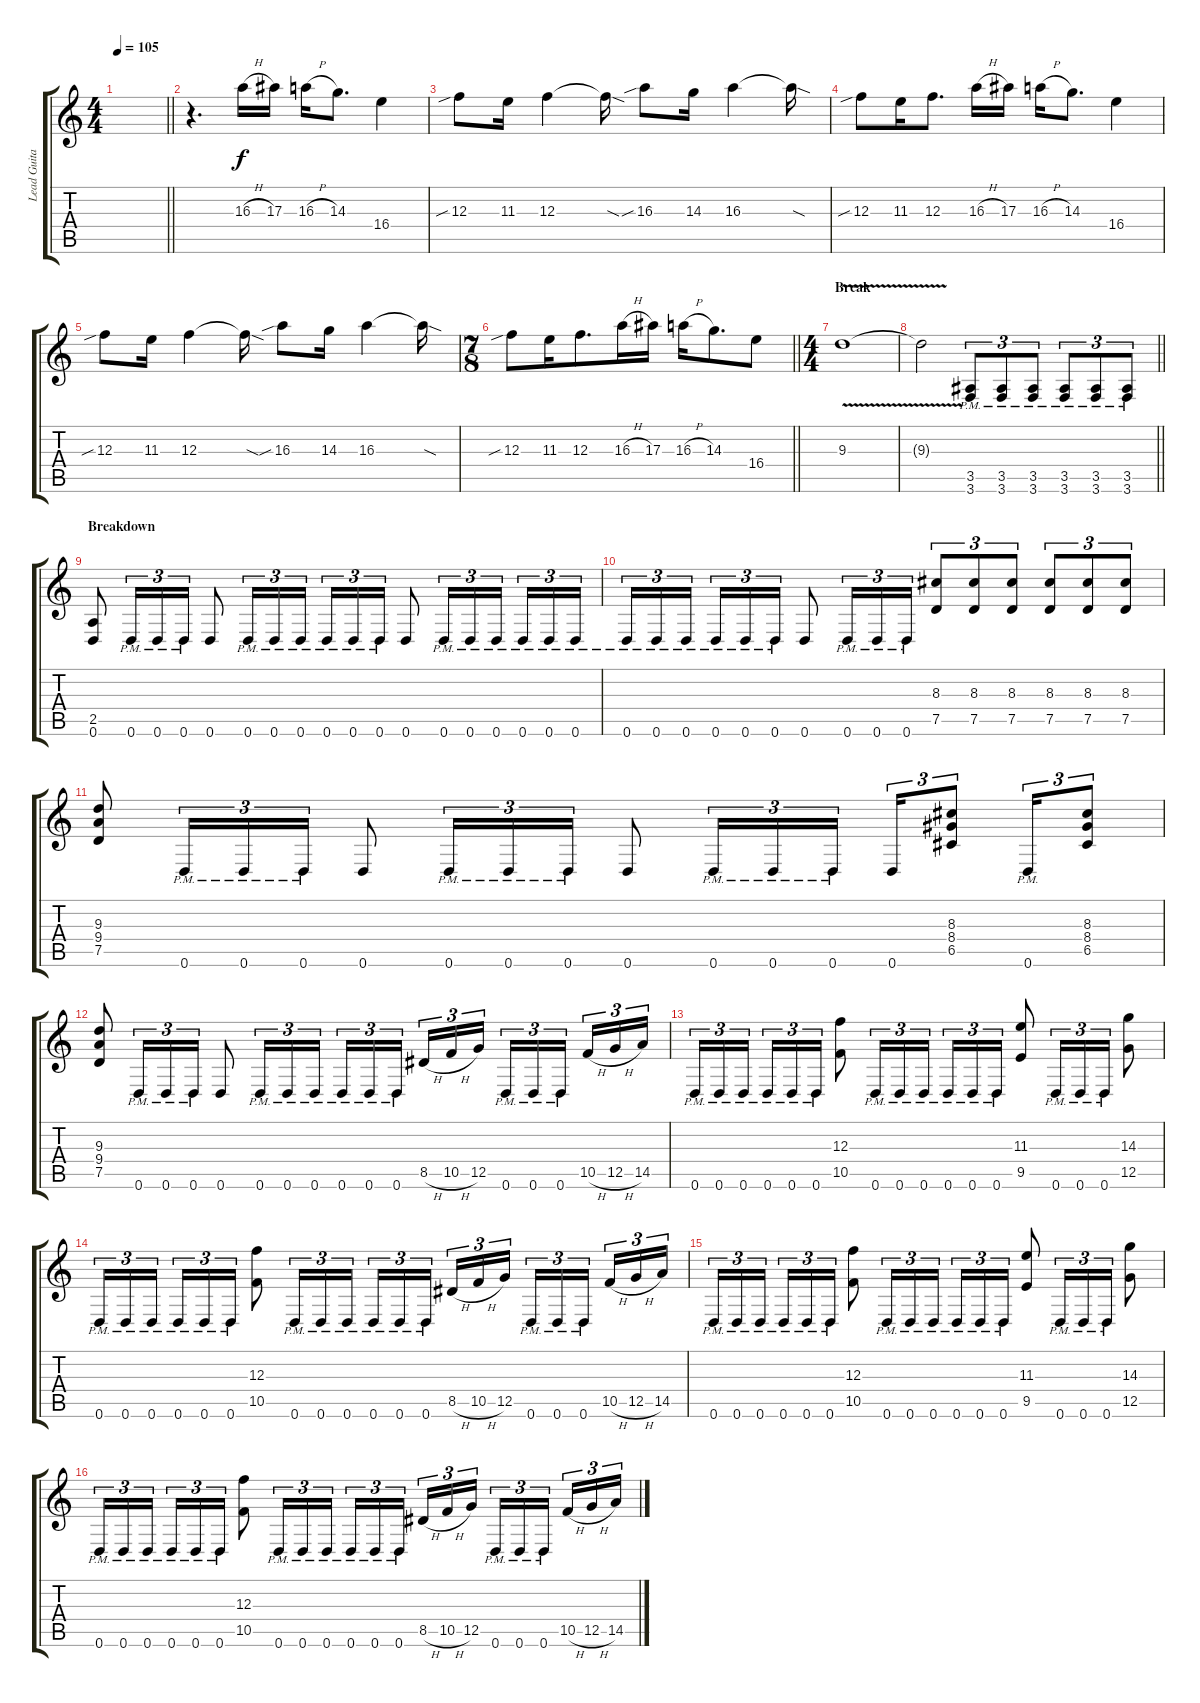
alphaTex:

\track ("Lead Guitar 1" "Lead Guita") {instrument overdrivenguitar}
\staff {score tabs}
\tuning (D4 A3 F3 C3 G2 D2) {hide}
\ts (4 4)
\tempo 105
\clef g2
\barLineRight lightlight
\ks c
|
r.4{d} 16.3{h}.16 17.3.16 16.3{h}.16 14.3.8{d} 16.4.4 |
12.3{sib}.8 11.3.16 12.3.4 12.3{sod t}.16 16.3{sib}.8 14.3.16 16.3.4 16.3{sod t}.16 |
12.3{sib}.8 11.3.16 12.3.8{d} 16.3{h}.16 17.3.16 16.3{h}.16 14.3.8{d} 16.4.4 |
12.3{sib}.8 11.3.16 12.3.4 12.3{sod t}.16 16.3{sib}.8 14.3.16 16.3.4 16.3{sod t}.16 |
\ts (7 8)
\barLineRight lightlight
12.3{sib}.8 11.3.16 12.3.8{d} 16.3{h}.16 17.3.16 16.3{h}.16 14.3.8{d} 16.4.8 |
\ts (4 4)
\section ("" "Break")
9.3{v}.1 |
\barLineRight lightlight
9.3{v t}.2 (3.5{pm} 3.6{pm}).8{tu (3 2)} (3.5{pm} 3.6{pm}).8{tu (3 2)} (3.5{pm} 3.6{pm}).8{tu (3 2)} (3.5{pm} 3.6{pm}).8{tu (3 2)} (3.5{pm} 3.6{pm}).8{tu (3 2)} (3.5{pm} 3.6{pm}).8{tu (3 2)} |
\section ("" "Breakdown")
(2.5 0.6).8 0.6{pm}.16{tu (3 2)} 0.6{pm}.16{tu (3 2)} 0.6{pm}.16{tu (3 2)} 0.6.8 0.6{pm}.16{tu (3 2)} 0.6{pm}.16{tu (3 2)} 0.6{pm}.16{tu (3 2)} 0.6{pm}.16{tu (3 2)} 0.6{pm}.16{tu (3 2)} 0.6{pm}.16{tu (3 2)} 0.6.8 0.6{pm}.16{tu (3 2)} 0.6{pm}.16{tu (3 2)} 0.6{pm}.16{tu (3 2) beam splitsecondary} 0.6{pm}.16{tu (3 2)} 0.6{pm}.16{tu (3 2)} 0.6{pm}.16{tu (3 2)} |
0.6{pm}.16{tu (3 2)} 0.6{pm}.16{tu (3 2)} 0.6{pm}.16{tu (3 2) beam splitsecondary} 0.6{pm}.16{tu (3 2)} 0.6{pm}.16{tu (3 2)} 0.6{pm}.16{tu (3 2)} 0.6.8 0.6{pm}.16{tu (3 2)} 0.6{pm}.16{tu (3 2)} 0.6{pm}.16{tu (3 2)} (8.3 7.5).8{tu (3 2)} (8.3 7.5).8{tu (3 2)} (8.3 7.5).8{tu (3 2)} (8.3 7.5).8{tu (3 2)} (8.3 7.5).8{tu (3 2)} (8.3 7.5).8{tu (3 2)} |
(9.3 9.4 7.5).8 0.6{pm}.16{tu (3 2)} 0.6{pm}.16{tu (3 2)} 0.6{pm}.16{tu (3 2)} 0.6.8 0.6{pm}.16{tu (3 2)} 0.6{pm}.16{tu (3 2)} 0.6{pm}.16{tu (3 2)} 0.6.8 0.6{pm}.16{tu (3 2)} 0.6{pm}.16{tu (3 2)} 0.6{pm}.16{tu (3 2)} 0.6.16{tu (3 2)} (8.3 8.4 6.5).8{tu (3 2)} 0.6{pm}.16{tu (3 2)} (8.3 8.4 6.5).8{tu (3 2)} |
(9.3 9.4 7.5).8 0.6{pm}.16{tu (3 2)} 0.6{pm}.16{tu (3 2)} 0.6{pm}.16{tu (3 2)} 0.6.8 0.6{pm}.16{tu (3 2)} 0.6{pm}.16{tu (3 2)} 0.6{pm}.16{tu (3 2)} 0.6{pm}.16{tu (3 2)} 0.6{pm}.16{tu (3 2)} 0.6{pm}.16{tu (3 2) beam splitsecondary} 8.5{h}.16{tu (3 2)} 10.5{h}.16{tu (3 2)} 12.5.16{tu (3 2)} 0.6{pm}.16{tu (3 2)} 0.6{pm}.16{tu (3 2)} 0.6{pm}.16{tu (3 2) beam splitsecondary} 10.5{h}.16{tu (3 2)} 12.5{h}.16{tu (3 2)} 14.5.16{tu (3 2)} |
0.6{pm}.16{tu (3 2)} 0.6{pm}.16{tu (3 2)} 0.6{pm}.16{tu (3 2) beam splitsecondary} 0.6{pm}.16{tu (3 2)} 0.6{pm}.16{tu (3 2)} 0.6{pm}.16{tu (3 2)} (12.3 10.5).8 0.6{pm}.16{tu (3 2)} 0.6{pm}.16{tu (3 2)} 0.6{pm}.16{tu (3 2)} 0.6{pm}.16{tu (3 2)} 0.6{pm}.16{tu (3 2)} 0.6{pm}.16{tu (3 2)} (11.3 9.5).8 0.6{pm}.16{tu (3 2)} 0.6{pm}.16{tu (3 2)} 0.6{pm}.16{tu (3 2)} (14.3 12.5).8 |
0.6{pm}.16{tu (3 2)} 0.6{pm}.16{tu (3 2)} 0.6{pm}.16{tu (3 2) beam splitsecondary} 0.6{pm}.16{tu (3 2)} 0.6{pm}.16{tu (3 2)} 0.6{pm}.16{tu (3 2)} (12.3 10.5).8 0.6{pm}.16{tu (3 2)} 0.6{pm}.16{tu (3 2)} 0.6{pm}.16{tu (3 2)} 0.6{pm}.16{tu (3 2)} 0.6{pm}.16{tu (3 2)} 0.6{pm}.16{tu (3 2) beam splitsecondary} 8.5{h}.16{tu (3 2)} 10.5{h}.16{tu (3 2)} 12.5.16{tu (3 2)} 0.6{pm}.16{tu (3 2)} 0.6{pm}.16{tu (3 2)} 0.6{pm}.16{tu (3 2) beam splitsecondary} 10.5{h}.16{tu (3 2)} 12.5{h}.16{tu (3 2)} 14.5.16{tu (3 2)} |
0.6{pm}.16{tu (3 2)} 0.6{pm}.16{tu (3 2)} 0.6{pm}.16{tu (3 2) beam splitsecondary} 0.6{pm}.16{tu (3 2)} 0.6{pm}.16{tu (3 2)} 0.6{pm}.16{tu (3 2)} (12.3 10.5).8 0.6{pm}.16{tu (3 2)} 0.6{pm}.16{tu (3 2)} 0.6{pm}.16{tu (3 2)} 0.6{pm}.16{tu (3 2)} 0.6{pm}.16{tu (3 2)} 0.6{pm}.16{tu (3 2)} (11.3 9.5).8 0.6{pm}.16{tu (3 2)} 0.6{pm}.16{tu (3 2)} 0.6{pm}.16{tu (3 2)} (14.3 12.5).8 |
0.6{pm}.16{tu (3 2)} 0.6{pm}.16{tu (3 2)} 0.6{pm}.16{tu (3 2) beam splitsecondary} 0.6{pm}.16{tu (3 2)} 0.6{pm}.16{tu (3 2)} 0.6{pm}.16{tu (3 2)} (12.3 10.5).8 0.6{pm}.16{tu (3 2)} 0.6{pm}.16{tu (3 2)} 0.6{pm}.16{tu (3 2)} 0.6{pm}.16{tu (3 2)} 0.6{pm}.16{tu (3 2)} 0.6{pm}.16{tu (3 2) beam splitsecondary} 8.5{h}.16{tu (3 2)} 10.5{h}.16{tu (3 2)} 12.5.16{tu (3 2)} 0.6{pm}.16{tu (3 2)} 0.6{pm}.16{tu (3 2)} 0.6{pm}.16{tu (3 2) beam splitsecondary} 10.5{h}.16{tu (3 2)} 12.5{h}.16{tu (3 2)} 14.5.16{tu (3 2)}
